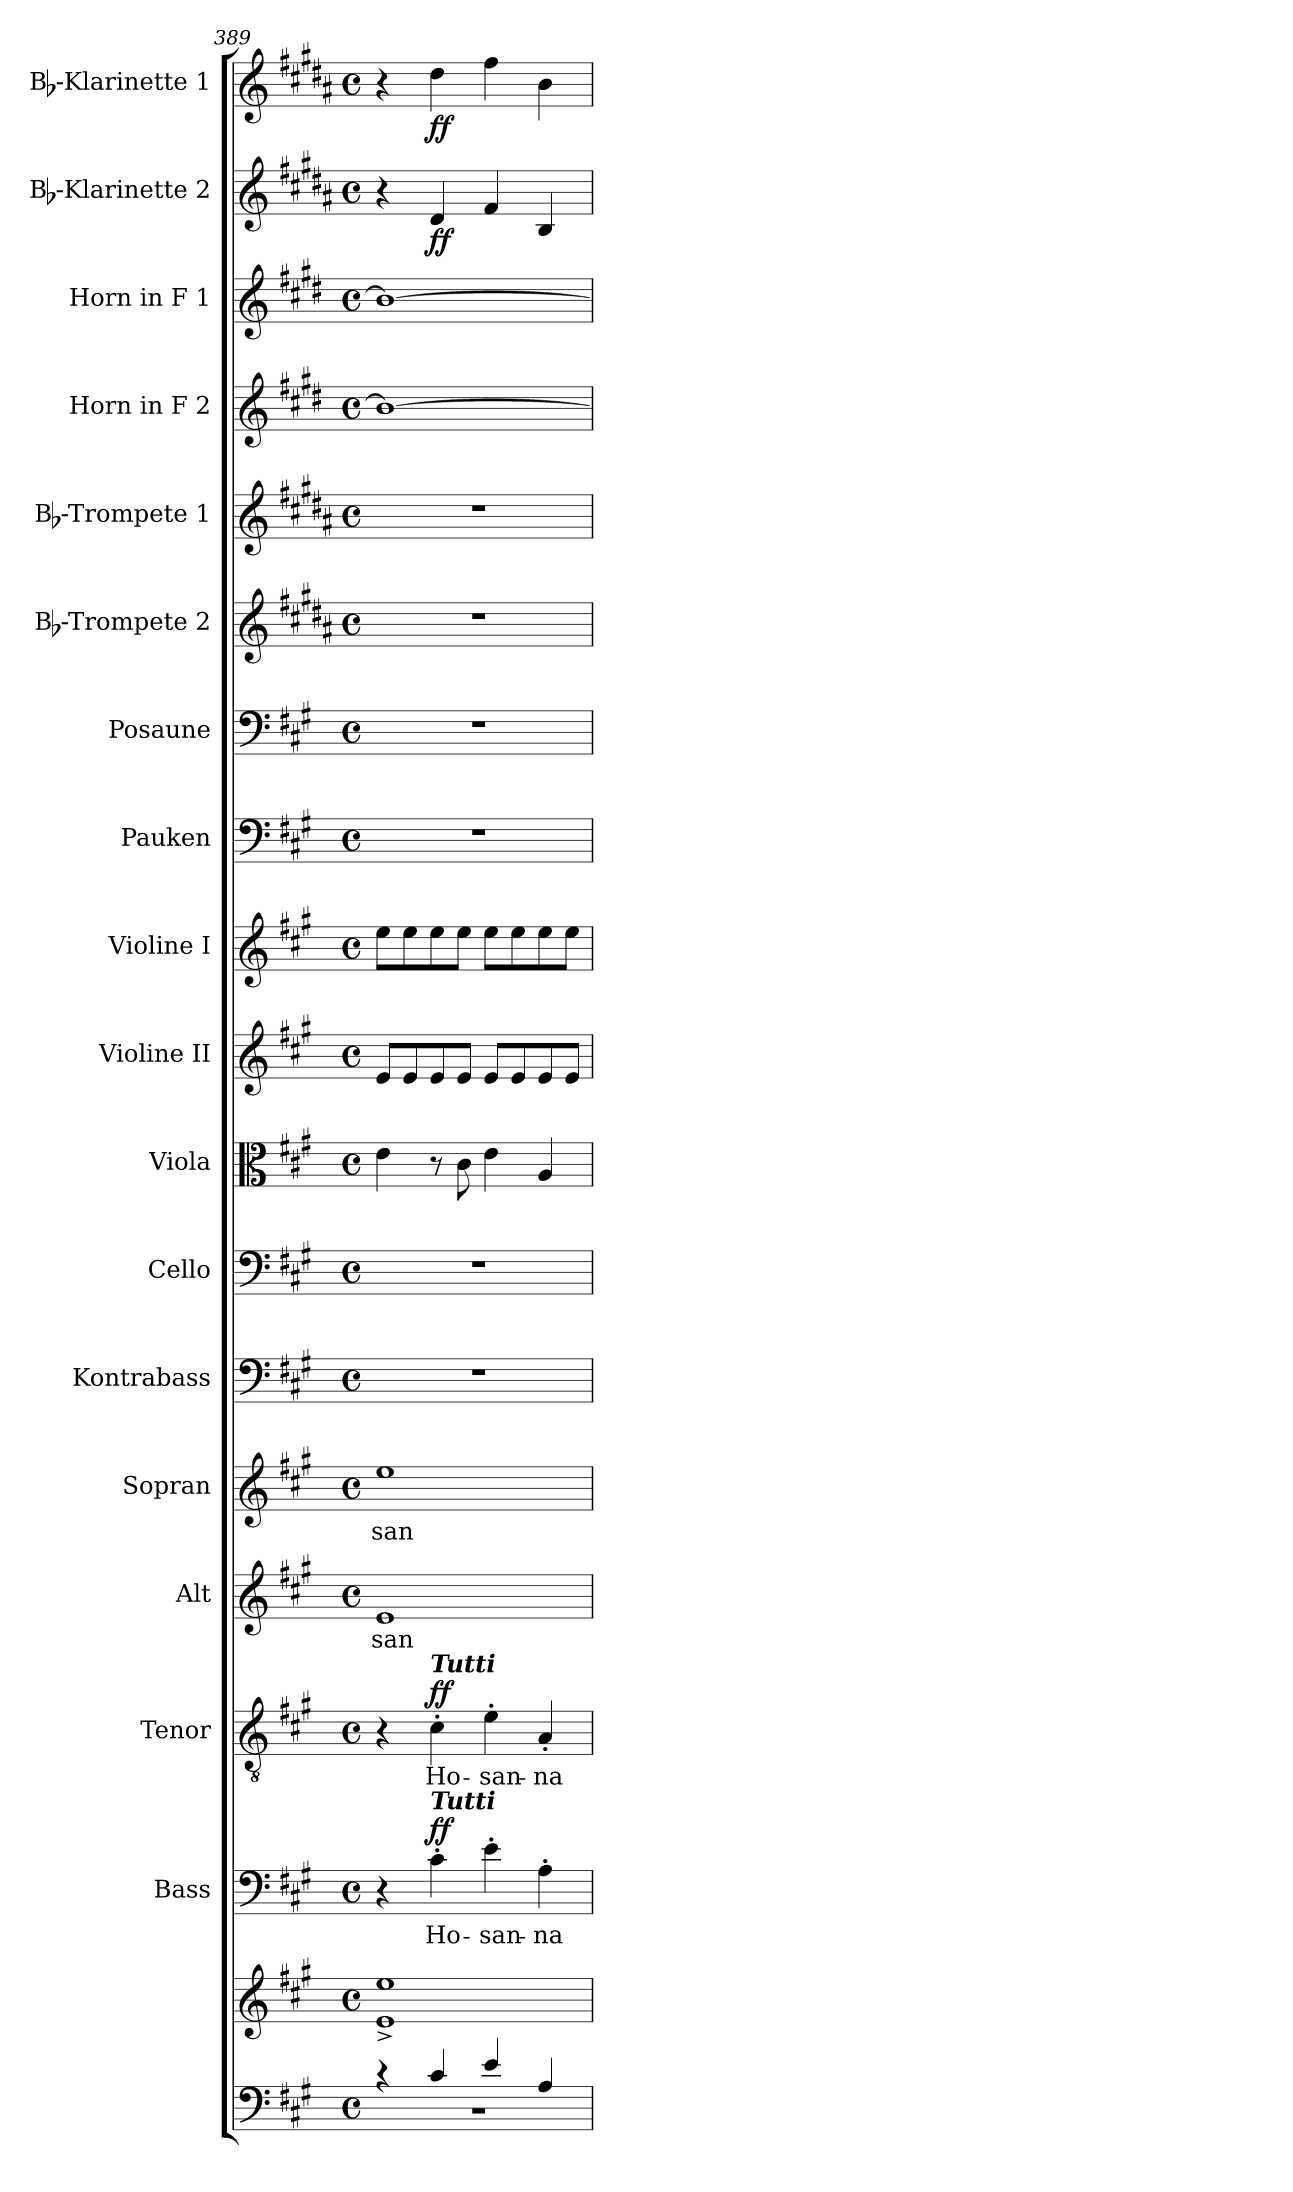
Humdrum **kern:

**kern	**kern	**kern	**text	**dynam	**kern	**text	**dynam	**kern	**text	**kern	**text	**kern	**kern	**kern	**kern	**kern	**kern	**kern	**kern	**kern	**kern	**kern	**kern	**dynam	**kern	**dynam
*part18	*part18	*part17	*part17	*part17	*part16	*part16	*part16	*part15	*part15	*part14	*part14	*part13	*part12	*part11	*part10	*part9	*part8	*part7	*part6	*part5	*part4	*part3	*part2	*part2	*part1	*part1
*staff19	*staff18	*staff17	*staff17	*staff17	*staff16	*staff16	*staff16	*staff15	*staff15	*staff14	*staff14	*staff13	*staff12	*staff11	*staff10	*staff9	*staff8	*staff7	*staff6	*staff5	*staff4	*staff3	*staff2	*staff2	*staff1	*staff1
*	*	*I"Bass	*	*	*I"Tenor	*	*	*I"Alt	*	*I"Sopran	*	*I"Kontrabass	*I"Cello	*I"Viola	*I"Violine II	*I"Violine I	*I"Pauken	*I"Posaune	*I"Bb-Trompete 2	*I"Bb-Trompete 1	*I"Horn in F 2	*I"Horn in F 1	*I"Bb-Klarinette 2	*	*I"Bb-Klarinette 1	*
*	*	*I'B.	*	*	*I'T.	*	*	*I'A.	*	*I'S.	*	*I'Kb.	*	*I'Vla.	*I'Vl. II	*I'Vl. I	*I'Pk.	*I'Pos.	*I'Bb Trp. 2	*I'Bb Trp. 1	*	*	*I'Bb Kl. 2	*	*I'Bb Kl. 1	*
*clefF4	*clefG2	*clefF4	*	*	*clefGv2	*	*	*clefG2	*	*clefG2	*	*clefF4	*clefF4	*clefC3	*clefG2	*clefG2	*clefF4	*clefF4	*clefG2	*clefG2	*clefG2	*clefG2	*clefG2	*	*clefG2	*
*	*	*	*	*	*	*	*	*	*	*	*	*ITrd7c12	*	*	*	*	*	*	*ITrd1c2	*ITrd1c2	*ITrd4c7	*ITrd4c7	*ITrd1c2	*	*ITrd1c2	*
*k[f#c#g#]	*k[f#c#g#]	*k[f#c#g#]	*	*	*k[f#c#g#]	*	*	*k[f#c#g#]	*	*k[f#c#g#]	*	*k[f#c#g#]	*k[f#c#g#]	*k[f#c#g#]	*k[f#c#g#]	*k[f#c#g#]	*k[f#c#g#]	*k[f#c#g#]	*k[f#c#g#]	*k[f#c#g#]	*k[f#c#g#]	*k[f#c#g#]	*k[f#c#g#]	*	*k[f#c#g#]	*
*A:	*A:	*A:	*	*	*A:	*	*	*A:	*	*A:	*	*A:	*A:	*A:	*A:	*A:	*A:	*A:	*A:	*A:	*A:	*A:	*A:	*	*A:	*
*M4/4	*M4/4	*M4/4	*	*	*M4/4	*	*	*M4/4	*	*M4/4	*	*M4/4	*M4/4	*M4/4	*M4/4	*M4/4	*M4/4	*M4/4	*M4/4	*M4/4	*M4/4	*M4/4	*M4/4	*	*M4/4	*
*met(c)	*met(c)	*met(c)	*	*	*met(c)	*	*	*met(c)	*	*met(c)	*	*met(c)	*met(c)	*met(c)	*met(c)	*met(c)	*met(c)	*met(c)	*met(c)	*met(c)	*met(c)	*met(c)	*met(c)	*	*met(c)	*
=389	=389	=389	=389	=389	=389	=389	=389	=389	=389	=389	=389	=389	=389	=389	=389	=389	=389	=389	=389	=389	=389	=389	=389	=389	=389	=389
*^	*	*	*	*	*	*	*	*	*	*	*	*	*	*	*	*	*	*	*	*	*	*	*	*	*	*
!	!	!	!	!	!	!	!	!	!	!LO:LY:b	!	!LO:LY:b	!	!	!	!	!	!	!	!	!	!	!	!	!	!	!
4rc	1r	1e^< 1ee^<	4r	.	.	4r	.	.	1e	-san-	1ee	-san-	1r	1r	4e\	8e/L	8ee\L	1r	1r	1r	1r	1e_	1e_	4r	.	4r	.
.	.	.	.	.	.	.	.	.	.	.	.	.	.	.	.	8e/	8ee\	.	.	.	.	.	.	.	.	.	.
!	!	!	!	!	!	!LO:TX:a:Bi:t=Tutti	!	!	!	!	!	!	!	!	!	!	!	!	!	!	!	!	!	!	!	!	!
!	!	!	!LO:TX:a:Bi:t=Tutti	!	!	!	!	!	!	!	!	!	!	!	!	!	!	!	!	!	!	!	!	!	!	!	!
!	!	!	!	!LO:LY:b	!LO:DY:a	!	!LO:LY:b	!LO:DY:a	!	!	!	!	!	!	!	!	!	!	!	!	!	!	!	!	!LO:DY:b	!	!LO:DY:b
4c#/	.	.	4c#'>\	Ho-	ff	4c#'>\	Ho-	ff	.	.	.	.	.	.	8r	8e/	8ee\	.	.	.	.	.	.	4c#/	ff	4cc#\	ff
.	.	.	.	.	.	.	.	.	.	.	.	.	.	.	8c#\	8e/J	8ee\J	.	.	.	.	.	.	.	.	.	.
!	!	!	!	!LO:LY:b	!	!	!LO:LY:b	!	!	!	!	!	!	!	!	!	!	!	!	!	!	!	!	!	!	!	!
4e/	.	.	4e'>\	-san-	.	4e'>\	-san-	.	.	.	.	.	.	.	4e\	8e/L	8ee\L	.	.	.	.	.	.	4e/	.	4ee\	.
.	.	.	.	.	.	.	.	.	.	.	.	.	.	.	.	8e/	8ee\	.	.	.	.	.	.	.	.	.	.
!	!	!	!	!LO:LY:b	!	!	!LO:LY:b	!	!	!	!	!	!	!	!	!	!	!	!	!	!	!	!	!	!	!	!
4A/	.	.	4A'>\	-na	.	4A'</	-na	.	.	.	.	.	.	.	4A/	8e/	8ee\	.	.	.	.	.	.	4A/	.	4a\	.
.	.	.	.	.	.	.	.	.	.	.	.	.	.	.	.	8e/J	8ee\J	.	.	.	.	.	.	.	.	.	.
*v	*v	*	*	*	*	*	*	*	*	*	*	*	*	*	*	*	*	*	*	*	*	*	*	*	*	*	*
=	=	=	=	=	=	=	=	=	=	=	=	=	=	=	=	=	=	=	=	=	=	=	=	=	=	=
*-	*-	*-	*-	*-	*-	*-	*-	*-	*-	*-	*-	*-	*-	*-	*-	*-	*-	*-	*-	*-	*-	*-	*-	*-	*-	*-
